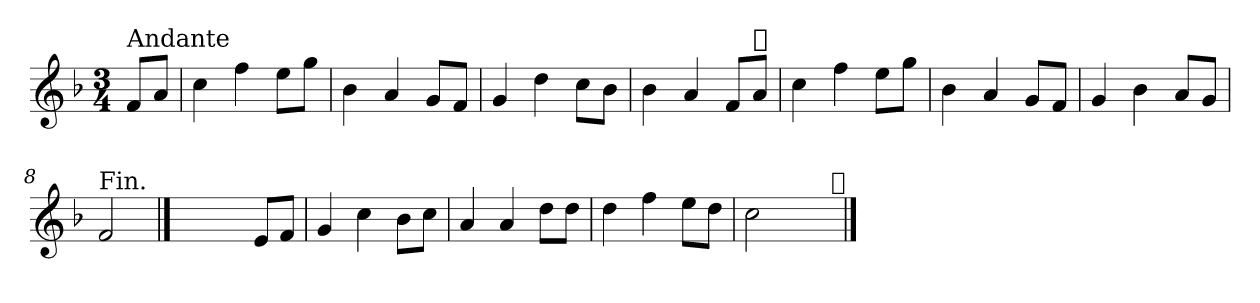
**kern
*part1
*staff1
*clefG2
*k[b-]
*F:
*M3/4
=
!LO:TX:a:t=Andante
8f/L
8a/J
=1
4cc\
4ff\
8ee\L
8gg\J
=2
4b-\
4a/
8g/L
8f/J
=3
4g/
4dd\
8cc\L
8b-\J
=4
4b-\
4a/
8f/L
!LO:TX:a:t=𝄋
8a/J
=5
4cc\
4ff\
8ee\L
8gg\J
=6
4b-\
4a/
8g/L
8f/J
!!LO:LB:g=z
=7
4g/
4b-\
8a/L
8g/J
=8
!LO:TX:a:t=Fin.
2f/
==9
4ryy
4ryy
8e/L
8f/J
=10
4g/
4cc\
8b-\L
8cc\J
=11
4a/
4a/
8dd\L
8dd\J
=12
4dd\
4ff\
8ee\L
8dd\J
=13
2cc\
4ryy
!LO:TX:a:t=𝄋
==
*-
